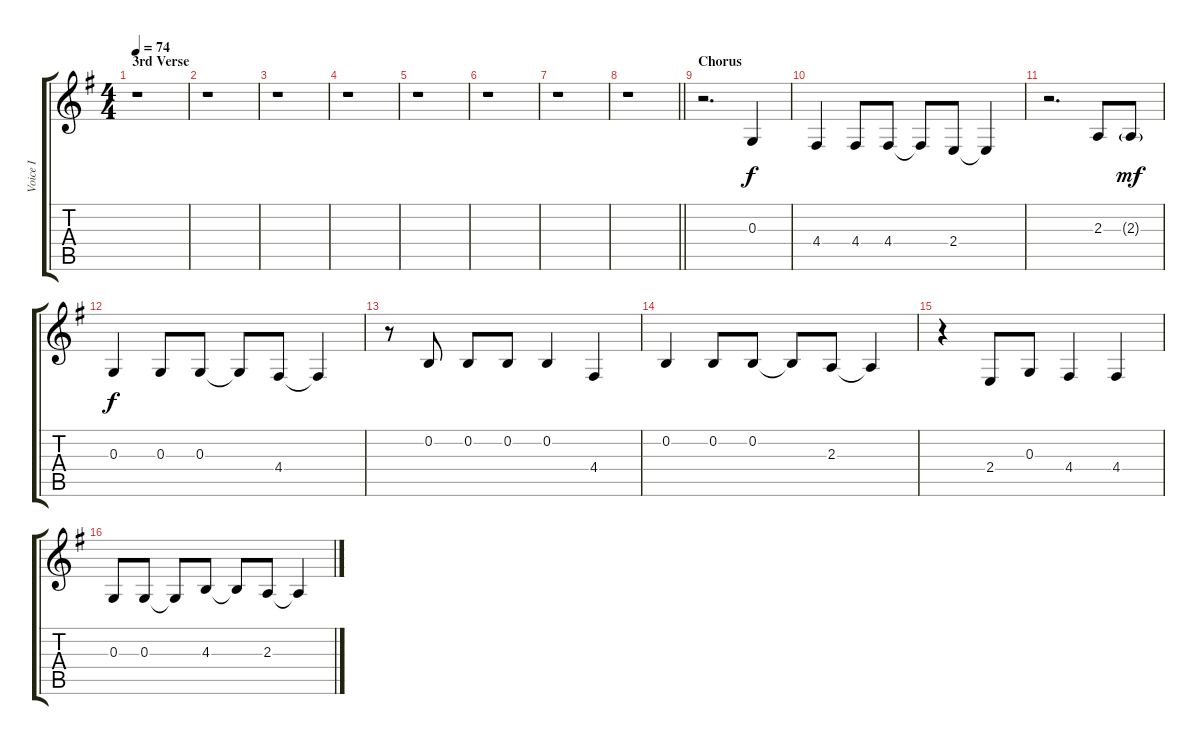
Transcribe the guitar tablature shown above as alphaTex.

\track ("Voice I" "Voice I") {instrument lead6voice}
\staff {score tabs}
\tuning (E4 B3 G3 D3 A2 E2) {hide}
\ts (4 4)
\section ("" "3rd Verse")
\tempo 74
\clef g2
\ks eminor
r.1{dy f} |
r.1 |
r.1 |
r.1 |
r.1 |
r.1 |
r.1 |
\barLineRight lightlight
r.1 |
\section ("" "Chorus")
r.2{d} 0.3.4 |
4.4.4 4.4.8 4.4.8 4.4{t}.8 2.4.8 2.4{t}.4 |
r.2{d} 2.3.8 2.3{g}.8{dy mf} |
0.3.4{dy f} 0.3.8 0.3.8 0.3{t}.8 4.4.8 4.4{t}.4 |
r.8 0.2.8 0.2.8 0.2.8 0.2.4 4.4.4 |
0.2.4 0.2.8 0.2.8 0.2{t}.8 2.3.8 2.3{t}.4 |
r.4 2.4.8 0.3.8 4.4.4 4.4.4 |
0.3.8 0.3.8 0.3{t}.8 4.3.8 4.3{t}.8 2.3.8 2.3{t}.4
